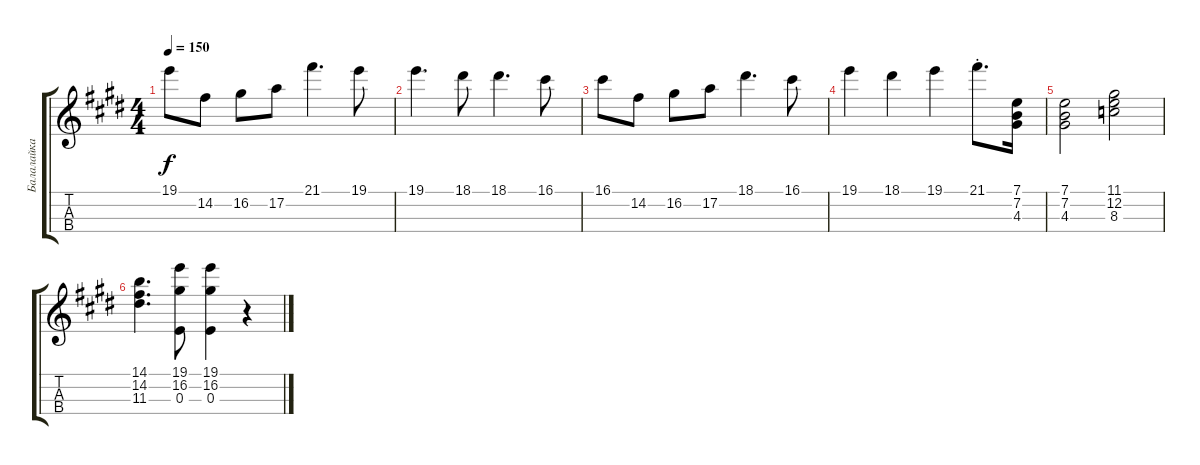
\track ("Балалайка" "Балалайка") {instrument acousticguitarsteel}
\staff {score tabs}
\tuning (A3 E3 E3 E3) {hide}
\ts (4 4)
\tempo 150
\clef g2
\ks e
19.1.8{dy f} 14.2.8 16.2.8 17.2.8 21.1.4{d} 19.1.8 |
19.1.4{d} 18.1.8 18.1.4{d} 16.1.8 |
16.1.8 14.2.8 16.2.8 17.2.8 18.1.4{d} 16.1.8 |
19.1.4 18.1.4 19.1.4 21.1{st}.8{d} (7.1 7.2 4.3).16 |
(7.1 7.2 4.3).2 (11.1 12.2 8.3).2 |
(14.1 14.2 11.3).4{d} (19.1 16.2 0.3).8 (19.1 16.2 0.3).4 r.4
